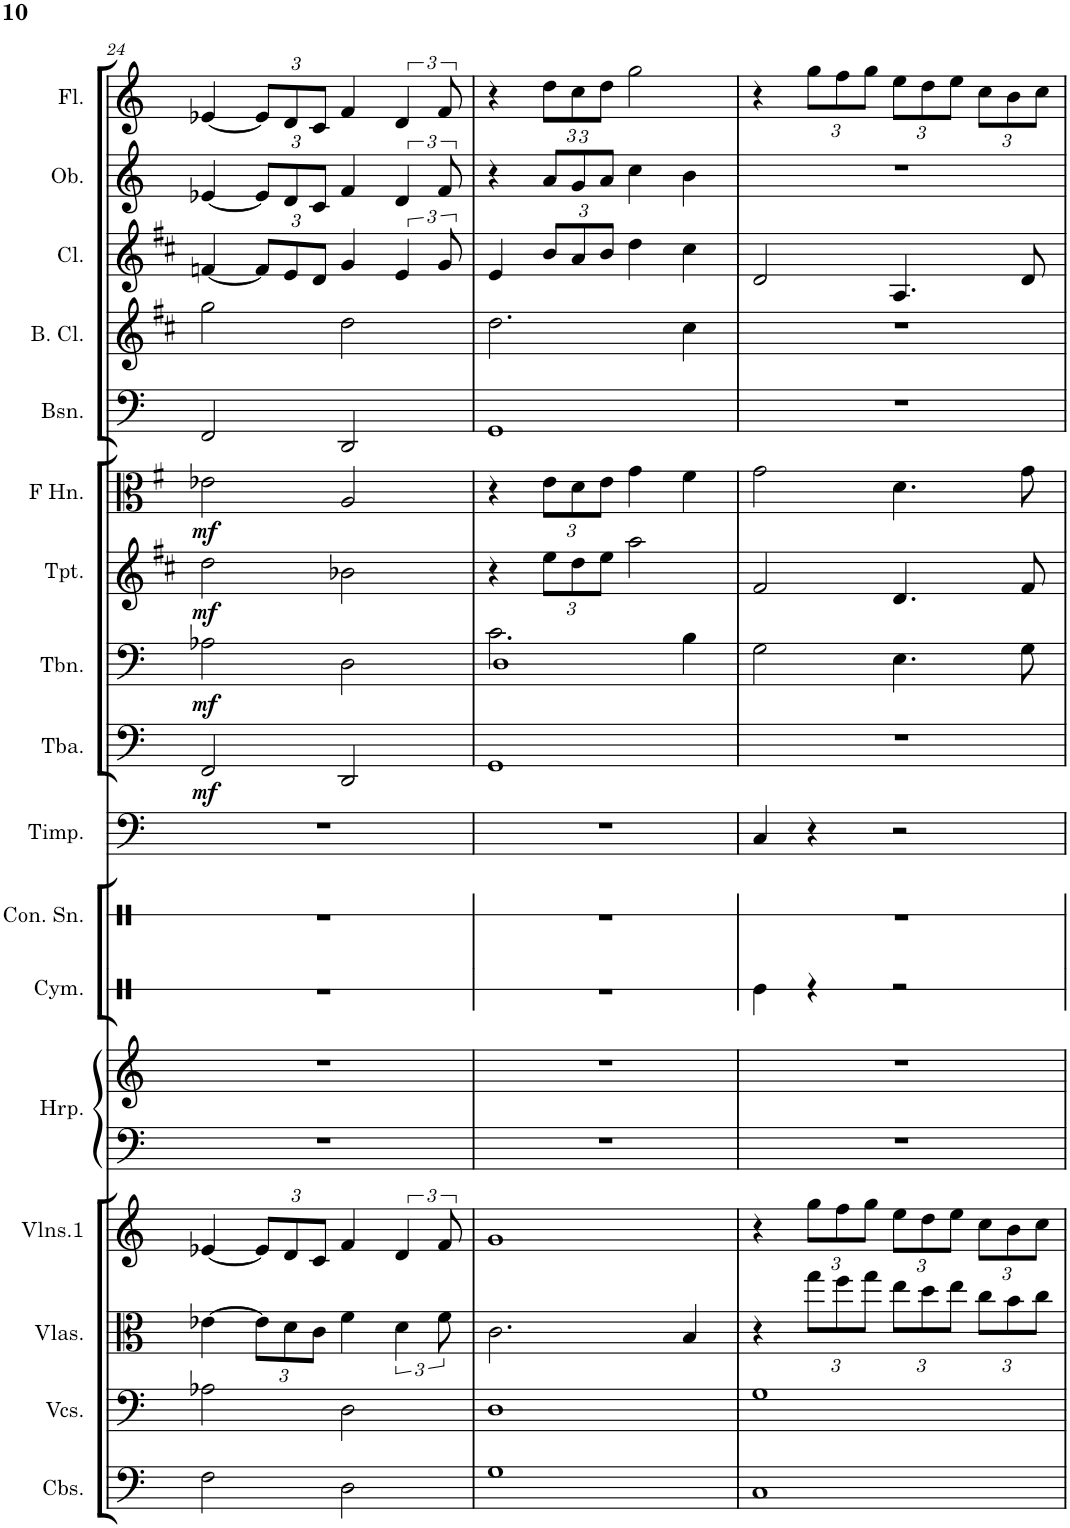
**kern	**kern	**kern	**kern	**kern	**kern	**kern	**kern	**kern	**kern	**dynam	**kern	**dynam	**kern	**dynam	**kern	**dynam	**kern	**kern	**kern	**kern	**kern
*part17	*part16	*part15	*part14	*part13	*part13	*part12	*part11	*part10	*part9	*part9	*part8	*part8	*part7	*part7	*part6	*part6	*part5	*part4	*part3	*part2	*part1
*staff18	*staff17	*staff16	*staff15	*staff14	*staff13	*staff12	*staff11	*staff10	*staff9	*staff9	*staff8	*staff8	*staff7	*staff7	*staff6	*staff6	*staff5	*staff4	*staff3	*staff2	*staff1
*I"Contrabass Section	*I"Violoncello Section	*I"Viola Section	*I"Violin Section1	*I"Harp	*	*I"Cymbal	*I"Concert Snare Drum	*I"Timpani	*I"Tuba	*	*I"Trombone	*	*I"Trumpet	*	*I"French Horn	*	*I"Bassoon	*I"Bass Clarinet	*I"Clarinet	*I"Oboe	*I"Flute
*I'Cbs.	*I'Vcs.	*I'Vlas.	*I'Vlns.1	*I'Hrp.	*	*I'Cym.	*I'Con. Sn.	*I'Timp.	*I'Tba.	*	*I'Tbn.	*	*I'Tpt.	*	*I'F Hn.	*	*I'Bsn.	*I'B. Cl.	*I'Cl.	*I'Ob.	*I'Fl.
!!LO:PB:g=z
*clefF4	*clefF4	*clefC3	*clefG2	*clefF4	*clefG2	*clefX	*clefX	*clefF4	*clefF4	*	*clefF4	*	*clefG2	*	*clefC3	*	*clefF4	*clefG2	*clefG2	*clefG2	*clefG2
*Trd7c12	*	*	*	*	*	*	*	*	*	*	*	*	*Trd1c2	*	*Trd4c7	*	*	*Trd8c14	*Trd1c2	*	*
*k[]	*k[]	*k[]	*k[]	*k[]	*k[]	*k[]	*k[]	*k[]	*k[]	*	*k[]	*	*k[f#c#]	*	*k[f#]	*	*k[]	*k[f#c#]	*k[f#c#]	*k[]	*k[]
*M4/4	*M4/4	*M4/4	*M4/4	*M4/4	*M4/4	*M4/4	*M4/4	*M4/4	*M4/4	*	*M4/4	*	*M4/4	*	*M4/4	*	*M4/4	*M4/4	*M4/4	*M4/4	*M4/4
=24	=24	=24	=24	=24	=24	=24	=24	=24	=24	=24	=24	=24	=24	=24	=24	=24	=24	=24	=24	=24	=24
!	!	!	!	!	!	!	!	!	!	!LO:DY:b	!	!LO:DY:b	!	!LO:DY:b	!	!LO:DY:b	!	!	!	!	!
2F\	2A-X\	[4e-X\	[4e-X/	1r	1r	1r	1r	1r	2FF/	mf	2A-X\	mf	2dd\	mf	2e-X\	mf	2FF/	2gg\	[4fn/	[4e-X/	[4e-X/
*	*	*Xbrackettup	*Xbrackettup	*	*	*	*	*	*	*	*	*	*	*	*	*	*	*	*Xbrackettup	*Xbrackettup	*Xbrackettup
.	.	12e-\L]	12e-/L]	.	.	.	.	.	.	.	.	.	.	.	.	.	.	.	12f/L]	12e-/L]	12e-/L]
.	.	12d\	12d/	.	.	.	.	.	.	.	.	.	.	.	.	.	.	.	12e/	12d/	12d/
.	.	12c\J	12c/J	.	.	.	.	.	.	.	.	.	.	.	.	.	.	.	12d/J	12c/J	12c/J
2D\	2D\	4f\	4f/	.	.	.	.	.	2DD/	.	2D\	.	2b-X\	.	2A/	.	2DD/	2dd\	4g/	4f/	4f/
*	*	*brackettup	*brackettup	*	*	*	*	*	*	*	*	*	*	*	*	*	*	*	*brackettup	*brackettup	*brackettup
.	.	6d\	6d/	.	.	.	.	.	.	.	.	.	.	.	.	.	.	.	6e/	6d/	6d/
.	.	12f\	12f/	.	.	.	.	.	.	.	.	.	.	.	.	.	.	.	12g/	12f/	12f/
=25	=25	=25	=25	=25	=25	=25	=25	=25	=25	=25	=25	=25	=25	=25	=25	=25	=25	=25	=25	=25	=25
*	*	*	*	*	*	*	*	*	*	*	*^	*	*	*	*	*	*	*	*	*	*
1G	1D	2.c\	1g	1r	1r	1r	1r	1r	1GG	.	1D	2.c\	.	4r	.	4r	.	1GG	2.dd\	4e/	4r	4r
*	*	*	*	*	*	*	*	*	*	*	*	*	*	*Xbrackettup	*	*Xbrackettup	*	*	*	*Xbrackettup	*Xbrackettup	*Xbrackettup
.	.	.	.	.	.	.	.	.	.	.	.	.	.	12ee\L	.	12e\L	.	.	.	12b/L	12a/L	12dd\L
.	.	.	.	.	.	.	.	.	.	.	.	.	.	12dd\	.	12d\	.	.	.	12a/	12g/	12cc\
.	.	.	.	.	.	.	.	.	.	.	.	.	.	12ee\J	.	12e\J	.	.	.	12b/J	12a/J	12dd\J
.	.	.	.	.	.	.	.	.	.	.	.	.	.	2aa\	.	4g\	.	.	.	4dd\	4cc\	2gg\
.	.	4B/	.	.	.	.	.	.	.	.	.	4B\	.	.	.	4f#\	.	.	4cc#\	4cc#\	4b\	.
*	*	*	*	*	*	*	*	*	*	*	*v	*v	*	*	*	*	*	*	*	*	*	*
=26	=26	=26	=26	=26	=26	=26	=26	=26	=26	=26	=26	=26	=26	=26	=26	=26	=26	=26	=26	=26	=26
1C	1G	4r	4r	1r	1r	4Re\	1r	4C/	1r	.	2G\	.	2f#/	.	2g\	.	1r	1r	2d/	1r	4r
*	*	*Xbrackettup	*Xbrackettup	*	*	*	*	*	*	*	*	*	*	*	*	*	*	*	*	*	*
.	.	12gg\L	12gg\L	.	.	4r	.	4r	.	.	.	.	.	.	.	.	.	.	.	.	12gg\L
.	.	12ff\	12ff\	.	.	.	.	.	.	.	.	.	.	.	.	.	.	.	.	.	12ff\
.	.	12gg\J	12gg\J	.	.	.	.	.	.	.	.	.	.	.	.	.	.	.	.	.	12gg\J
.	.	12ee\L	12ee\L	.	.	2r	.	2r	.	.	4.E\	.	4.d/	.	4.d\	.	.	.	4.A/	.	12ee\L
.	.	12dd\	12dd\	.	.	.	.	.	.	.	.	.	.	.	.	.	.	.	.	.	12dd\
.	.	12ee\J	12ee\J	.	.	.	.	.	.	.	.	.	.	.	.	.	.	.	.	.	12ee\J
.	.	12cc\L	12cc\L	.	.	.	.	.	.	.	.	.	.	.	.	.	.	.	.	.	12cc\L
.	.	12b\	12b\	.	.	.	.	.	.	.	.	.	.	.	.	.	.	.	.	.	12b\
.	.	.	.	.	.	.	.	.	.	.	8G\	.	8f#/	.	8g\	.	.	.	8d/	.	.
.	.	12cc\J	12cc\J	.	.	.	.	.	.	.	.	.	.	.	.	.	.	.	.	.	12cc\J
=	=	=	=	=	=	=	=	=	=	=	=	=	=	=	=	=	=	=	=	=	=
*-	*-	*-	*-	*-	*-	*-	*-	*-	*-	*-	*-	*-	*-	*-	*-	*-	*-	*-	*-	*-	*-
